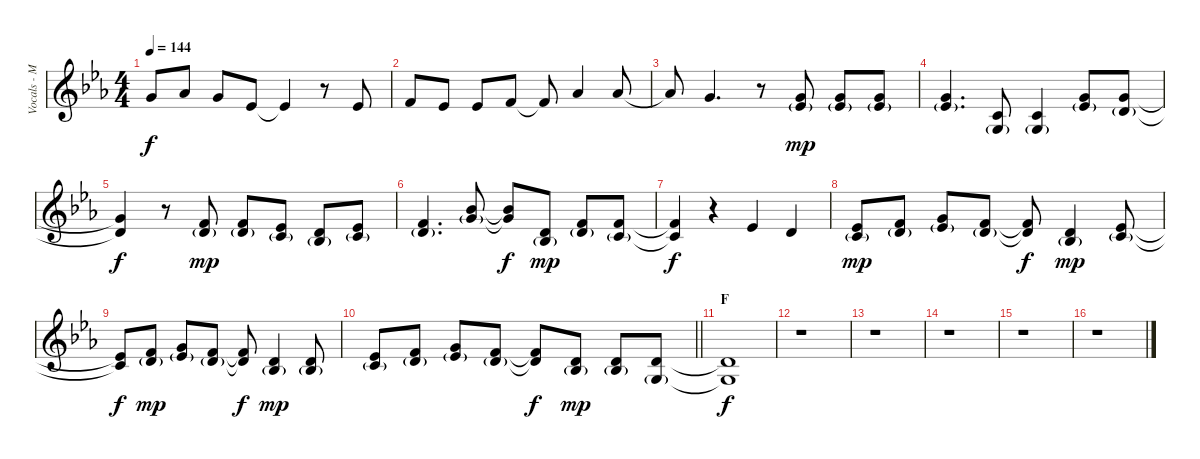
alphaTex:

\track ("Vocals - Mao" "Vocals - M") {instrument lead6voice}
\staff {score}
\tuning (E4 B3 G3 D3 A2 E2) {hide}
\ts (4 4)
\tempo 144
\clef g2
\ks eb
3.1{t}.8{dy f} 4.1.8 3.1.8 4.2.8 4.2{t}.4 r.8 4.2.8 |
1.1.8 4.2.8 4.2.8 1.1.8 1.1{t}.8 4.1.4 4.1.8 |
4.1{t}.8 3.1.4{d} r.8 (3.1 4.2{g}).8{dy mp} (3.1 4.2{g}).8 (3.1 4.2{g}).8 |
(3.1 4.2{g}).4{d} (1.2 0.3{g}).8 (1.2 0.3{g}).4 (3.1 4.2{g}).8 (3.1 3.2{g}).8 |
(3.1{t} 3.2{t}).4{dy f} r.8 (1.1 3.2{g}).8{dy mp} (1.1 3.2{g}).8 (4.2 5.3{g}).8 (3.2 3.3{g}).8 (4.2 5.3{g}).8 |
(1.1 3.2{g}).4{d} (6.1 8.2{g}).8 (6.1{t} 8.2{t}).8{dy f} (3.2 3.3{g}).8{dy mp} (1.1 3.2{g}).8 (1.1 1.2{g}).8 |
(1.1{t} 1.2{t}).4{dy f} r.4 4.2.4 3.2.4 |
(4.2 5.3{g}).8{dy mp} (1.1 3.2{g}).8 (3.1 4.2{g}).8 (1.1 3.2{g}).8 (1.1{t} 3.2{t}).8{dy f} (3.2 3.3{g}).4{dy mp} (4.2 5.3{g}).8 |
(4.2{t} 5.3{t}).8{dy f} (1.1 3.2{g}).8{dy mp} (3.1 4.2{g}).8 (1.1 3.2{g}).8 (1.1{t} 3.2{t}).8{dy f} (3.2 3.3{g}).4{dy mp} (3.2 3.3{g}).8 |
\barLineRight lightlight
(4.2 5.3{g}).8 (1.1 3.2{g}).8 (3.1 4.2{g}).8 (1.1 3.2{g}).8 (1.1{t} 3.2{t}).8{dy f} (3.2 3.3{g}).8{dy mp} (3.2 3.3{g}).8 (3.2 0.3{g}).8 |
\section ("" "F")
(3.2{t} 0.3{t}).1{dy f} |
r.1 |
r.1 |
r.1 |
r.1 |
r.1
